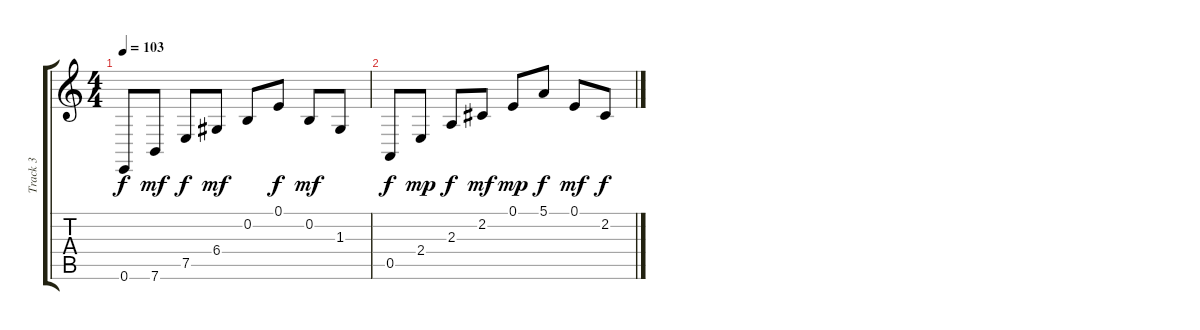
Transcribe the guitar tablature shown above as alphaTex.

\track ("Track 3" "Track 3") {instrument orchestralharp}
\staff {score tabs}
\tuning (E4 B3 G3 D3 A2 E2) {hide}
\ts (4 4)
\tempo 103
\clef g2
\ks c
0.6.8{dy f} 7.6.8{dy mf} 7.5.8{dy f} 6.4.8{dy mf} 0.2.8 0.1.8{dy f} 0.2.8{dy mf} 1.3.8 |
0.5.8{dy f} 2.4.8{dy mp} 2.3.8{dy f} 2.2.8{dy mf} 0.1.8{dy mp} 5.1.8{dy f} 0.1.8{dy mf} 2.2.8{dy f}
